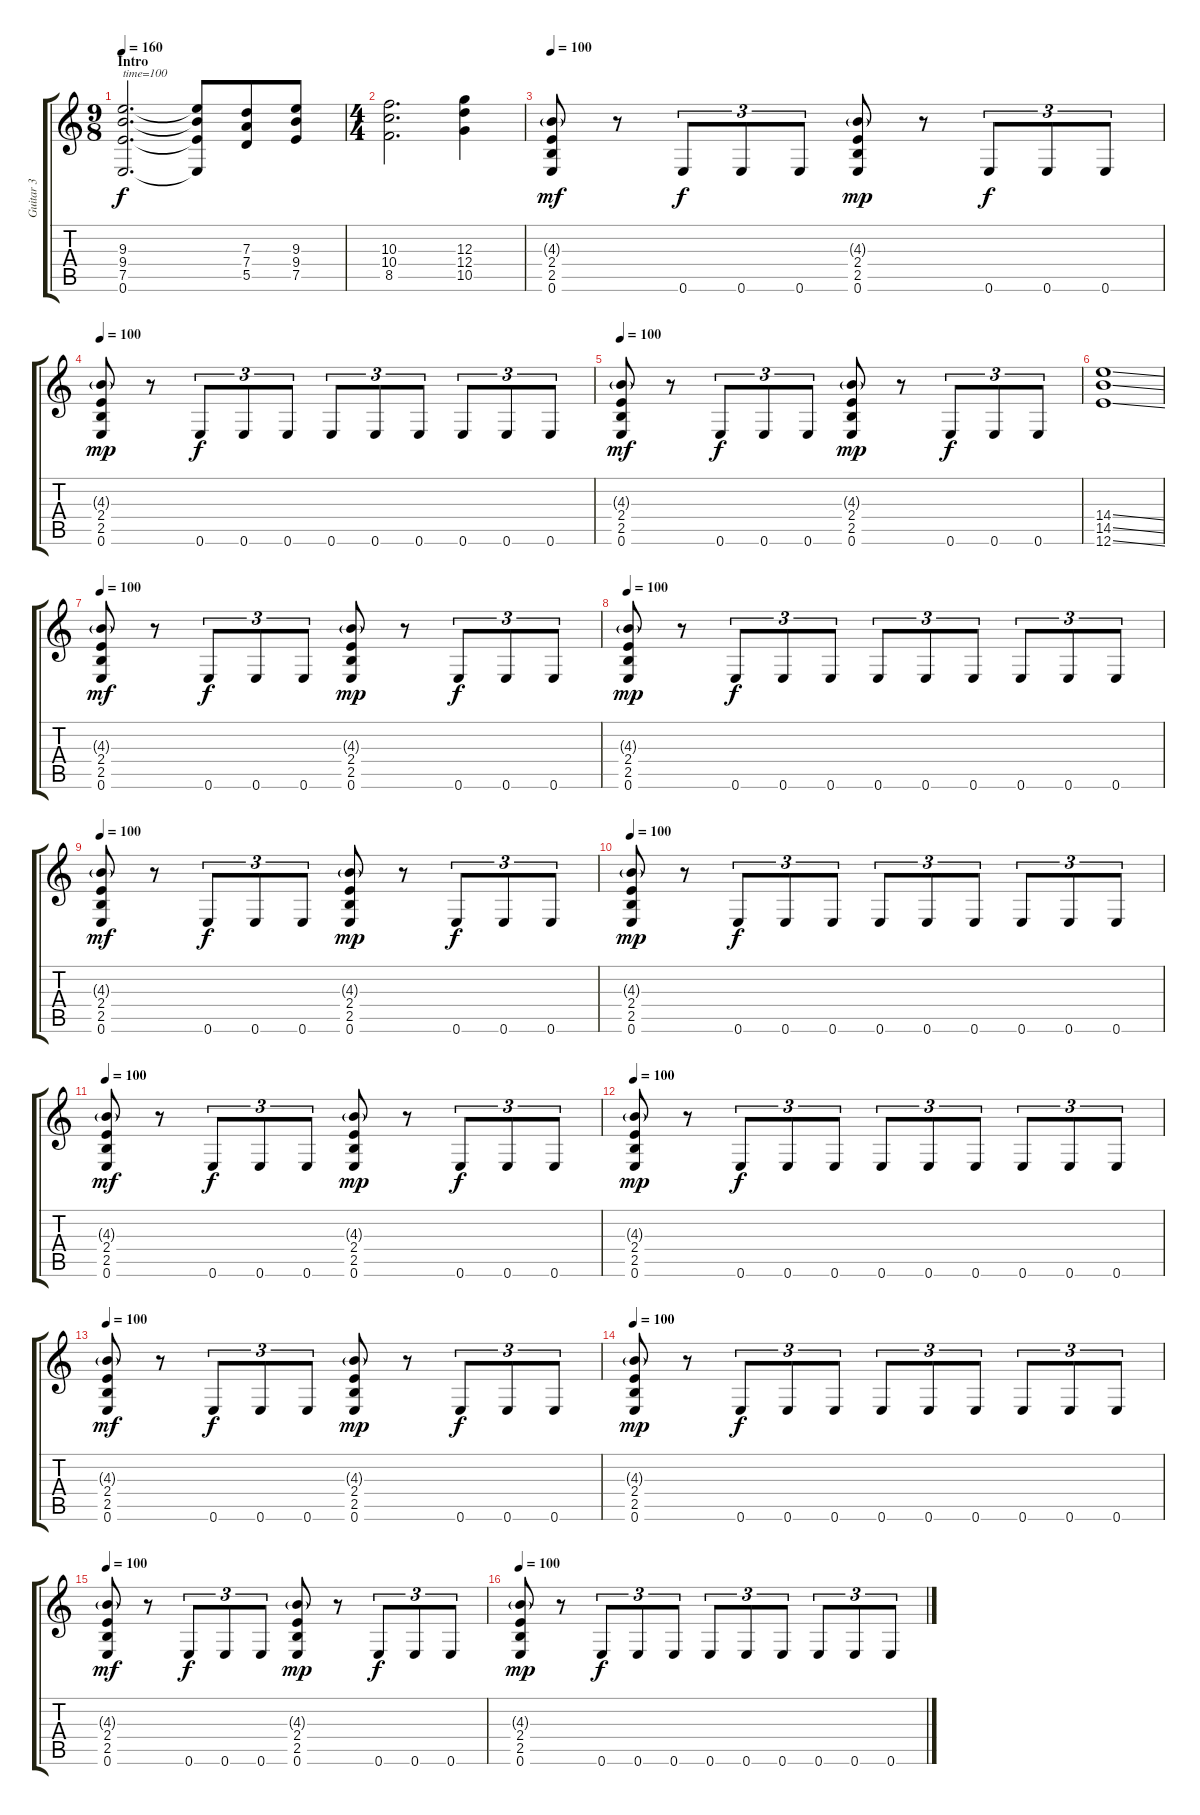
\track ("Guitar 3" "Guitar 3") {instrument distortionguitar}
\staff {score tabs}
\tuning (E4 B3 G3 D3 A2 E2) {hide}
\ts (9 8)
\section ("" "Intro")
\tempo 160
\tempo 100
\tempo 160
\clef g2
\ks c
(9.3 9.4 7.5 0.6).2{d txt "time=100" dy f instrument distortionguitar} (9.3{t} 9.4{t} 7.5{t} 0.6{t}).8 (7.3 7.4 5.5).8 (9.3 9.4 7.5).8 |
\ts (4 4)
(10.3 10.4 8.5).2{d} (12.3 12.4 10.5).4 |
\tempo 100
(4.3{g} 2.4 2.5 0.6).8{dy mf} r.8 0.6.8{tu (3 2) dy f} 0.6.8{tu (3 2)} 0.6.8{tu (3 2)} (4.3{g} 2.4 2.5 0.6).8{dy mp} r.8 0.6.8{tu (3 2) dy f} 0.6.8{tu (3 2)} 0.6.8{tu (3 2)} |
\tempo 100
(4.3{g} 2.4 2.5 0.6).8{dy mp} r.8 0.6.8{tu (3 2) dy f} 0.6.8{tu (3 2)} 0.6.8{tu (3 2)} 0.6.8{tu (3 2)} 0.6.8{tu (3 2)} 0.6.8{tu (3 2)} 0.6.8{tu (3 2)} 0.6.8{tu (3 2)} 0.6.8{tu (3 2)} |
\tempo 100
(4.3{g} 2.4 2.5 0.6).8{dy mf} r.8 0.6.8{tu (3 2) dy f} 0.6.8{tu (3 2)} 0.6.8{tu (3 2)} (4.3{g} 2.4 2.5 0.6).8{dy mp} r.8 0.6.8{tu (3 2) dy f} 0.6.8{tu (3 2)} 0.6.8{tu (3 2)} |
(14.4{ss} 14.5{ss} 12.6{ss}).1 |
\tempo 100
(4.3{g} 2.4 2.5 0.6).8{dy mf} r.8 0.6.8{tu (3 2) dy f} 0.6.8{tu (3 2)} 0.6.8{tu (3 2)} (4.3{g} 2.4 2.5 0.6).8{dy mp} r.8 0.6.8{tu (3 2) dy f} 0.6.8{tu (3 2)} 0.6.8{tu (3 2)} |
\tempo 100
(4.3{g} 2.4 2.5 0.6).8{dy mp} r.8 0.6.8{tu (3 2) dy f} 0.6.8{tu (3 2)} 0.6.8{tu (3 2)} 0.6.8{tu (3 2)} 0.6.8{tu (3 2)} 0.6.8{tu (3 2)} 0.6.8{tu (3 2)} 0.6.8{tu (3 2)} 0.6.8{tu (3 2)} |
\tempo 100
(4.3{g} 2.4 2.5 0.6).8{dy mf} r.8 0.6.8{tu (3 2) dy f} 0.6.8{tu (3 2)} 0.6.8{tu (3 2)} (4.3{g} 2.4 2.5 0.6).8{dy mp} r.8 0.6.8{tu (3 2) dy f} 0.6.8{tu (3 2)} 0.6.8{tu (3 2)} |
\tempo 100
(4.3{g} 2.4 2.5 0.6).8{dy mp} r.8 0.6.8{tu (3 2) dy f} 0.6.8{tu (3 2)} 0.6.8{tu (3 2)} 0.6.8{tu (3 2)} 0.6.8{tu (3 2)} 0.6.8{tu (3 2)} 0.6.8{tu (3 2)} 0.6.8{tu (3 2)} 0.6.8{tu (3 2)} |
\tempo 100
(4.3{g} 2.4 2.5 0.6).8{dy mf} r.8 0.6.8{tu (3 2) dy f} 0.6.8{tu (3 2)} 0.6.8{tu (3 2)} (4.3{g} 2.4 2.5 0.6).8{dy mp} r.8 0.6.8{tu (3 2) dy f} 0.6.8{tu (3 2)} 0.6.8{tu (3 2)} |
\tempo 100
(4.3{g} 2.4 2.5 0.6).8{dy mp} r.8 0.6.8{tu (3 2) dy f} 0.6.8{tu (3 2)} 0.6.8{tu (3 2)} 0.6.8{tu (3 2)} 0.6.8{tu (3 2)} 0.6.8{tu (3 2)} 0.6.8{tu (3 2)} 0.6.8{tu (3 2)} 0.6.8{tu (3 2)} |
\tempo 100
(4.3{g} 2.4 2.5 0.6).8{dy mf} r.8 0.6.8{tu (3 2) dy f} 0.6.8{tu (3 2)} 0.6.8{tu (3 2)} (4.3{g} 2.4 2.5 0.6).8{dy mp} r.8 0.6.8{tu (3 2) dy f} 0.6.8{tu (3 2)} 0.6.8{tu (3 2)} |
\tempo 100
(4.3{g} 2.4 2.5 0.6).8{dy mp} r.8 0.6.8{tu (3 2) dy f} 0.6.8{tu (3 2)} 0.6.8{tu (3 2)} 0.6.8{tu (3 2)} 0.6.8{tu (3 2)} 0.6.8{tu (3 2)} 0.6.8{tu (3 2)} 0.6.8{tu (3 2)} 0.6.8{tu (3 2)} |
\tempo 100
(4.3{g} 2.4 2.5 0.6).8{dy mf} r.8 0.6.8{tu (3 2) dy f} 0.6.8{tu (3 2)} 0.6.8{tu (3 2)} (4.3{g} 2.4 2.5 0.6).8{dy mp} r.8 0.6.8{tu (3 2) dy f} 0.6.8{tu (3 2)} 0.6.8{tu (3 2)} |
\tempo 100
(4.3{g} 2.4 2.5 0.6).8{dy mp} r.8 0.6.8{tu (3 2) dy f} 0.6.8{tu (3 2)} 0.6.8{tu (3 2)} 0.6.8{tu (3 2)} 0.6.8{tu (3 2)} 0.6.8{tu (3 2)} 0.6.8{tu (3 2)} 0.6.8{tu (3 2)} 0.6.8{tu (3 2)}
